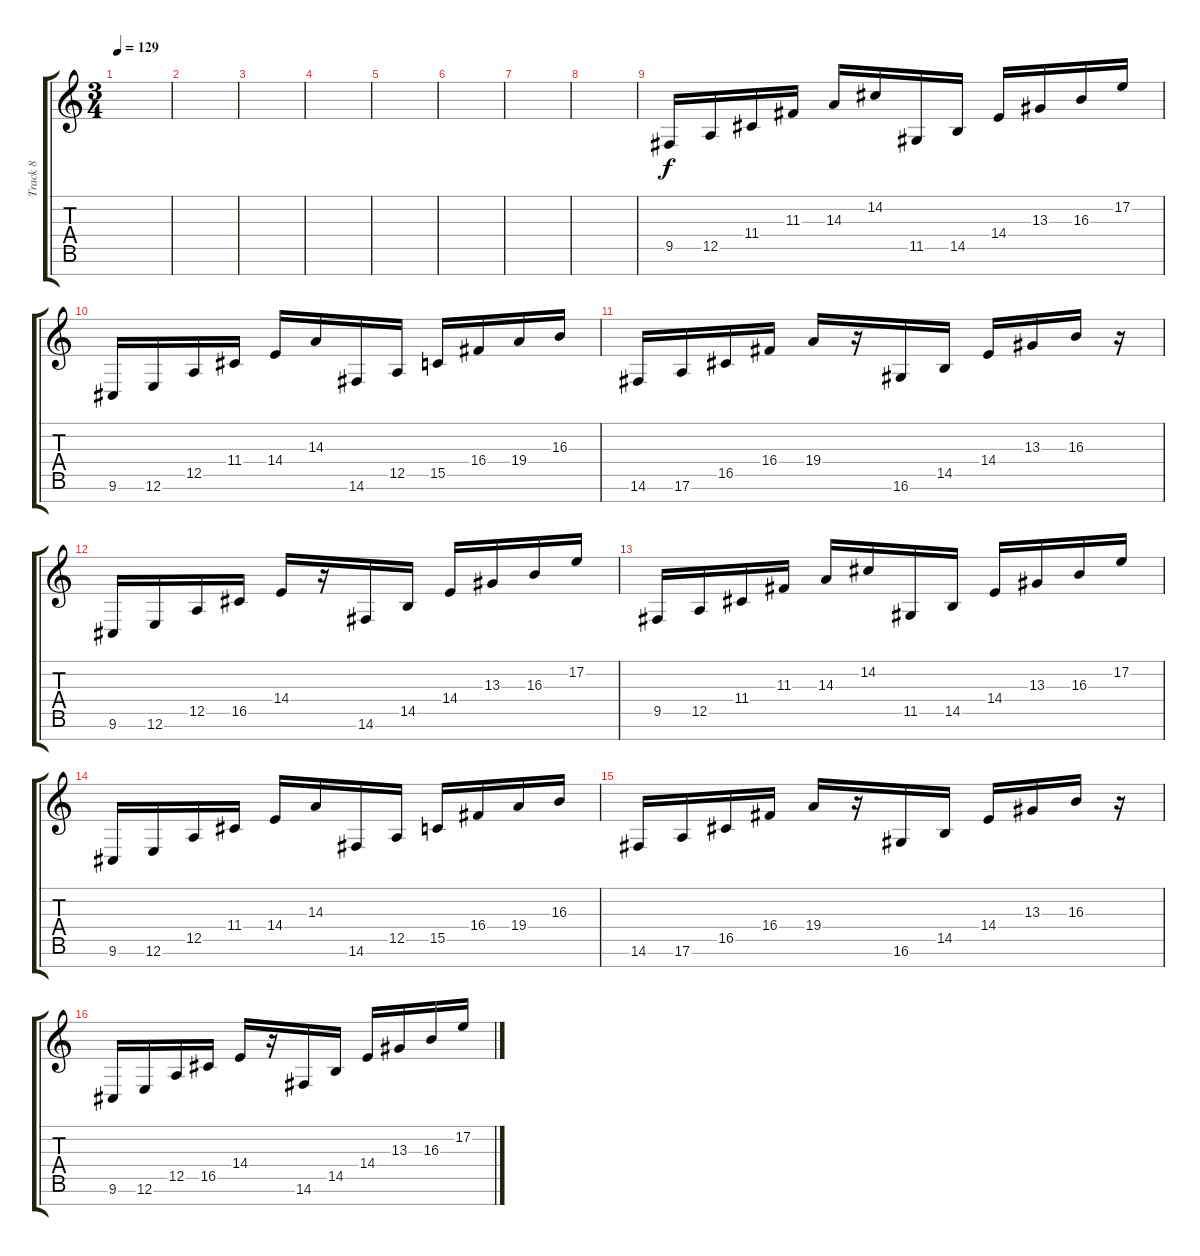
\track ("Track 8" "Track 8") {instrument orchestralharp}
\staff {score tabs}
\tuning (E4 B3 G3 D3 A2 E2 B1) {hide}
\ts (3 4)
\tempo 129
\clef g2
\ks c
|
|
|
|
|
|
|
|
9.5.16 12.5.16 11.4.16 11.3.16 14.3.16 14.2.16 11.5.16 14.5.16 14.4.16 13.3.16 16.3.16 17.2.16 |
9.6.16 12.6.16 12.5.16 11.4.16 14.4.16 14.3.16 14.6.16 12.5.16 15.5.16 16.4.16 19.4.16 16.3.16 |
14.6.16 17.6.16 16.5.16 16.4.16 19.4.16 r.16 16.6.16 14.5.16 14.4.16 13.3.16 16.3.16 r.16 |
9.6.16 12.6.16 12.5.16 16.5.16 14.4.16 r.16 14.6.16 14.5.16 14.4.16 13.3.16 16.3.16 17.2.16 |
9.5.16 12.5.16 11.4.16 11.3.16 14.3.16 14.2.16 11.5.16 14.5.16 14.4.16 13.3.16 16.3.16 17.2.16 |
9.6.16 12.6.16 12.5.16 11.4.16 14.4.16 14.3.16 14.6.16 12.5.16 15.5.16 16.4.16 19.4.16 16.3.16 |
14.6.16 17.6.16 16.5.16 16.4.16 19.4.16 r.16 16.6.16 14.5.16 14.4.16 13.3.16 16.3.16 r.16 |
9.6.16 12.6.16 12.5.16 16.5.16 14.4.16 r.16 14.6.16 14.5.16 14.4.16 13.3.16 16.3.16 17.2.16
